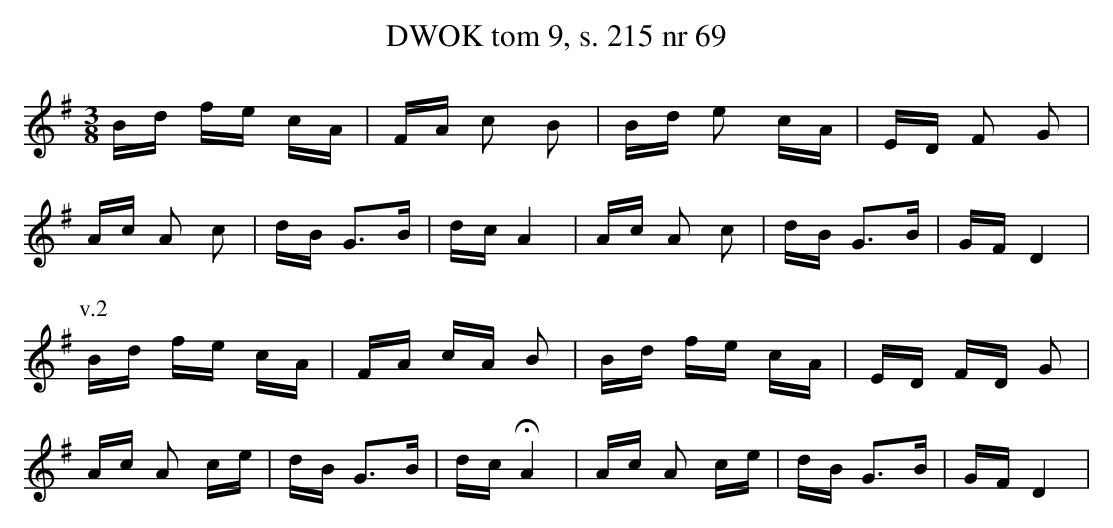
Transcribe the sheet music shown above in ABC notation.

X:1
T:DWOK tom 9, s. 215 nr 69
L:1/16
M:3/8
K:G
Bd fe cA|FA c2 B2|Bd e2 cA|ED F2 G2|
Ac A2 c2|dB G3B|dc A4|Ac A2 c2|dB G3B|GF D4|
P:v.2
Bd fe cA|FA cA B2|Bd fe cA|ED FD G2|
Ac A2 ce|dB G3B|dc HA4|Ac A2 ce|dB G3B|GF D4|
